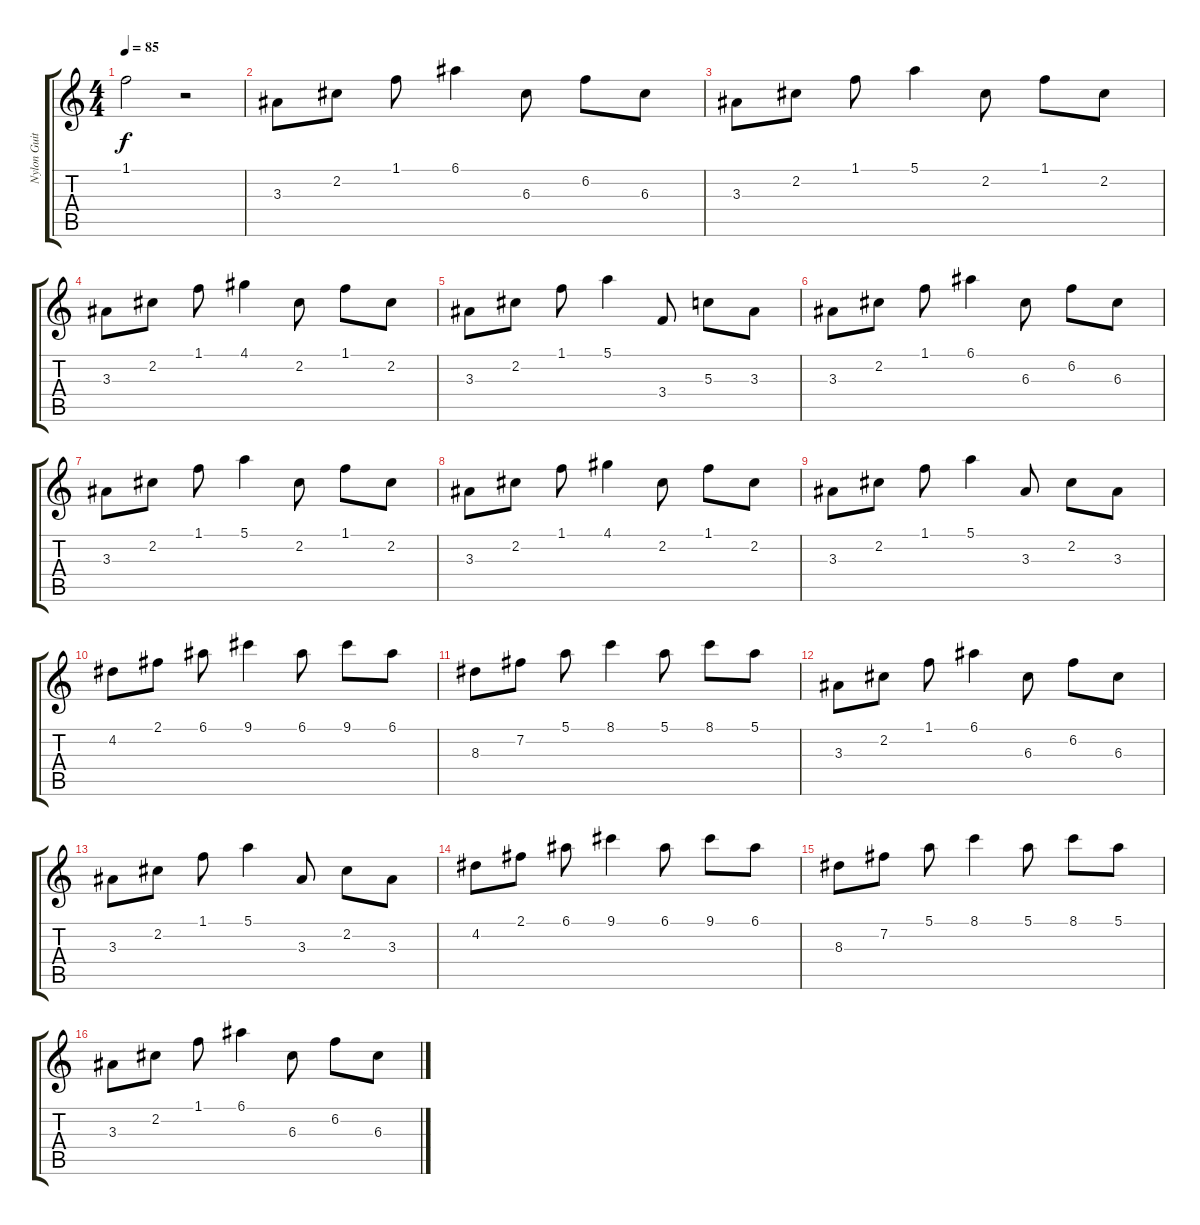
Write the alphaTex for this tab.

\track ("Nylon Guitar" "Nylon Guit") {instrument acousticguitarnylon}
\staff {score tabs}
\tuning (E4 B3 G3 D3 A2 E2) {hide}
\ts (4 4)
\tempo 85
\clef g2
\ks c
1.1.2{dy f} r.2 |
3.3.8 2.2.8 1.1.8 6.1.4 6.3.8 6.2.8 6.3.8 |
3.3.8 2.2.8 1.1.8 5.1.4 2.2.8 1.1.8 2.2.8 |
3.3.8 2.2.8 1.1.8 4.1.4 2.2.8 1.1.8 2.2.8 |
3.3.8 2.2.8 1.1.8 5.1.4 3.4.8 5.3.8 3.3.8 |
3.3.8 2.2.8 1.1.8 6.1.4 6.3.8 6.2.8 6.3.8 |
3.3.8 2.2.8 1.1.8 5.1.4 2.2.8 1.1.8 2.2.8 |
3.3.8 2.2.8 1.1.8 4.1.4 2.2.8 1.1.8 2.2.8 |
3.3.8 2.2.8 1.1.8 5.1.4 3.3.8 2.2.8 3.3.8 |
4.2.8 2.1.8 6.1.8 9.1.4 6.1.8 9.1.8 6.1.8 |
8.3.8 7.2.8 5.1.8 8.1.4 5.1.8 8.1.8 5.1.8 |
3.3.8 2.2.8 1.1.8 6.1.4 6.3.8 6.2.8 6.3.8 |
3.3.8 2.2.8 1.1.8 5.1.4 3.3.8 2.2.8 3.3.8 |
4.2.8 2.1.8 6.1.8 9.1.4 6.1.8 9.1.8 6.1.8 |
8.3.8 7.2.8 5.1.8 8.1.4 5.1.8 8.1.8 5.1.8 |
3.3.8 2.2.8 1.1.8 6.1.4 6.3.8 6.2.8 6.3.8
